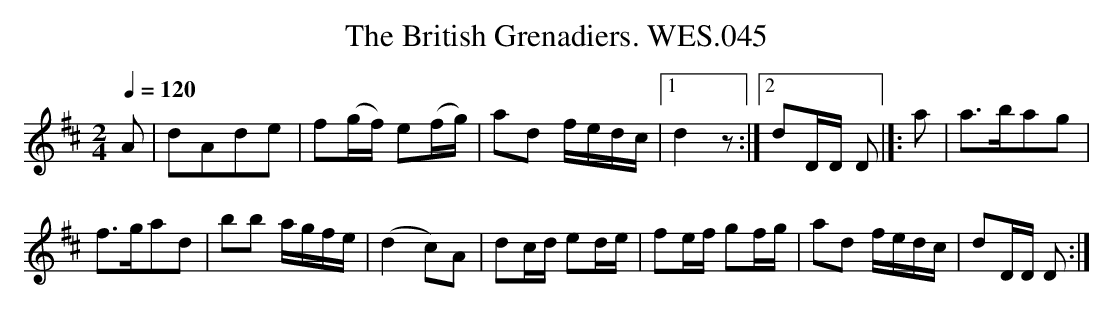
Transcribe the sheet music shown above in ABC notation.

X:1
T:British Grenadiers. WES.045, The
M:2/4
L:1/8
Q:1/4=120
K:D
A|dAde|f(g/f/) e(f/g/)|ad f/e/d/c/|1d2z:|2dD/D/ D|]:a|a>bag|
f>gad|bb a/g/f/e/|(d2c)A|dc/d/ ed/e/|fe/f/ gf/g/|ad f/e/d/c/|dD/D/ D:|
